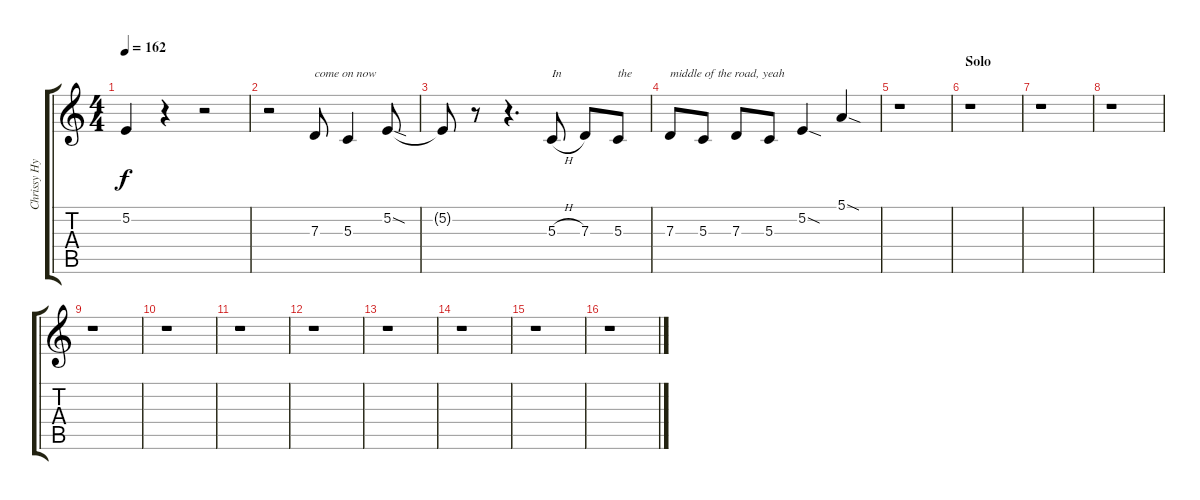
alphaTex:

\track ("Chrissy Hynde" "Chrissy Hy") {instrument flute}
\staff {score tabs}
\tuning (E4 B3 G3 D3 A2 E2) {hide}
\ts (4 4)
\tempo 162
\clef g2
\ks c
5.2{t}.4{dy f} r.4 r.2 |
r.2 7.3.8{txt "come on now"} 5.3.4 5.2{sod}.8 |
5.2{t}.8 r.8 r.4{d} 5.3{h}.8{txt "In"} 7.3.8 5.3.8{txt "the"} |
7.3.8{txt "middle of the road, yeah"} 5.3.8 7.3.8 5.3.8 5.2{sod}.4 5.1{sod}.4 |
r.1 |
\section ("" "Solo")
r.1 |
r.1 |
r.1 |
r.1 |
r.1 |
r.1 |
r.1 |
r.1 |
r.1 |
r.1 |
r.1
